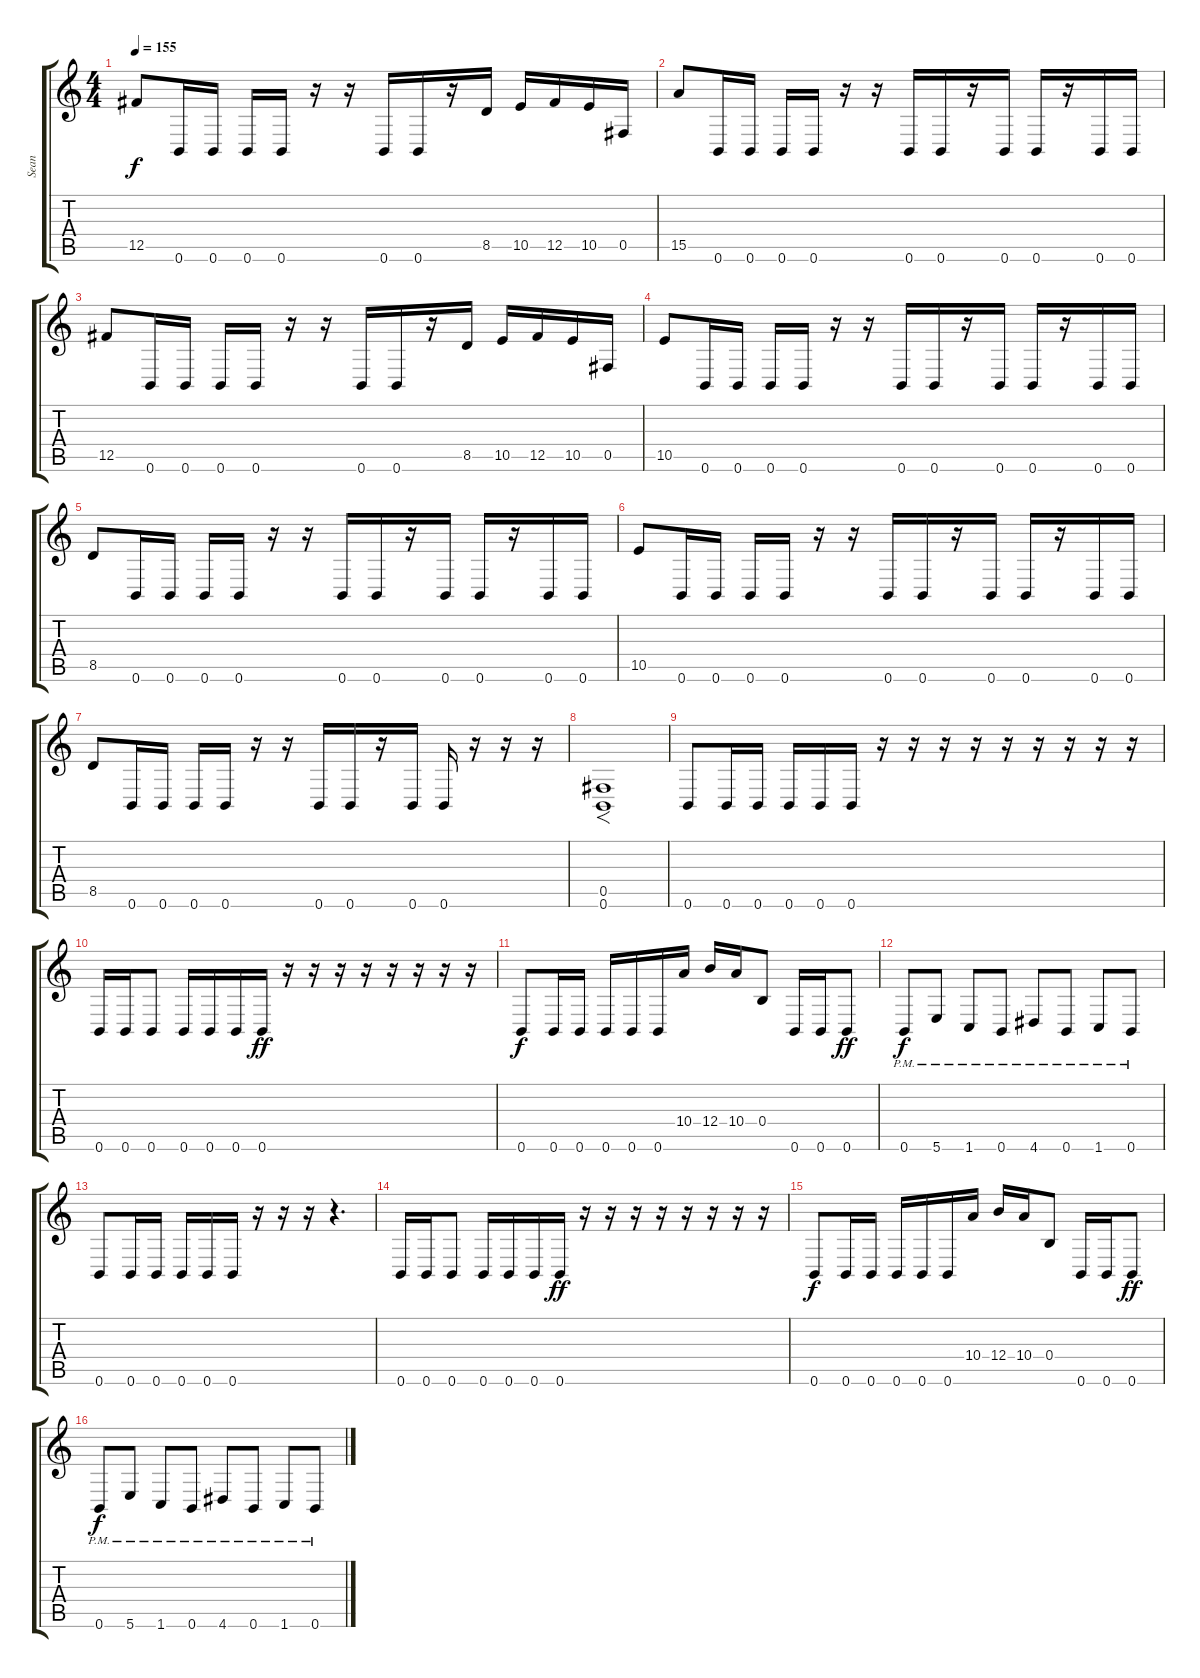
\track ("Sean" "Sean") {instrument overdrivenguitar}
\staff {score tabs}
\tuning (Db4 Ab3 E3 B2 Gb2 B1) {hide}
\ts (4 4)
\tempo 155
\clef g2
\ks c
12.5.8{dy f} 0.6.16 0.6.16 0.6.16 0.6.16 r.16 r.16 0.6.16 0.6.16 r.16 8.5.16 10.5.16 12.5.16 10.5.16 0.5.16 |
15.5.8 0.6.16 0.6.16 0.6.16 0.6.16 r.16 r.16 0.6.16 0.6.16 r.16 0.6.16 0.6.16 r.16 0.6.16 0.6.16 |
12.5.8 0.6.16 0.6.16 0.6.16 0.6.16 r.16 r.16 0.6.16 0.6.16 r.16 8.5.16 10.5.16 12.5.16 10.5.16 0.5.16 |
10.5.8 0.6.16 0.6.16 0.6.16 0.6.16 r.16 r.16 0.6.16 0.6.16 r.16 0.6.16 0.6.16 r.16 0.6.16 0.6.16 |
8.5.8 0.6.16 0.6.16 0.6.16 0.6.16 r.16 r.16 0.6.16 0.6.16 r.16 0.6.16 0.6.16 r.16 0.6.16 0.6.16 |
10.5.8 0.6.16 0.6.16 0.6.16 0.6.16 r.16 r.16 0.6.16 0.6.16 r.16 0.6.16 0.6.16 r.16 0.6.16 0.6.16 |
8.5.8 0.6.16 0.6.16 0.6.16 0.6.16 r.16 r.16 0.6.16 0.6.16 r.16 0.6.16 0.6.16 r.16 r.16 r.16 |
(0.5 0.6).1{f} |
0.6.8 0.6.16 0.6.16 0.6.16 0.6.16 0.6.16 r.16 r.16 r.16 r.16 r.16 r.16 r.16 r.16 r.16 |
0.6.16 0.6.16 0.6.8 0.6.16 0.6.16 0.6.16 0.6.16{dy ff} r.16 r.16 r.16 r.16 r.16 r.16 r.16 r.16 |
0.6.8{dy f} 0.6.16 0.6.16 0.6.16 0.6.16 0.6.16 10.4.16 12.4.16 10.4.16 0.4.8 0.6.16 0.6.16 0.6.8{dy ff} |
0.6{pm}.8{dy f} 5.6{pm}.8 1.6{pm}.8 0.6{pm}.8 4.6{pm}.8 0.6{pm}.8 1.6{pm}.8 0.6{pm}.8 |
0.6.8 0.6.16 0.6.16 0.6.16 0.6.16 0.6.16 r.16 r.16 r.16 r.4{d} |
0.6.16 0.6.16 0.6.8 0.6.16 0.6.16 0.6.16 0.6.16{dy ff} r.16 r.16 r.16 r.16 r.16 r.16 r.16 r.16 |
0.6.8{dy f} 0.6.16 0.6.16 0.6.16 0.6.16 0.6.16 10.4.16 12.4.16 10.4.16 0.4.8 0.6.16 0.6.16 0.6.8{dy ff} |
0.6{pm}.8{dy f} 5.6{pm}.8 1.6{pm}.8 0.6{pm}.8 4.6{pm}.8 0.6{pm}.8 1.6{pm}.8 0.6{pm}.8
